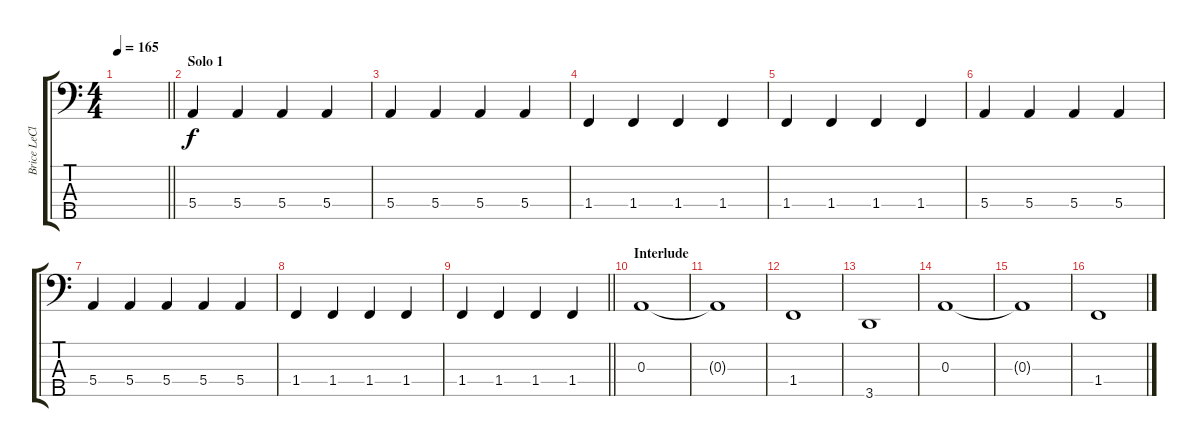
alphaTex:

\track ("Brice LeClercq" "Brice LeCl") {instrument electricbasspick}
\staff {score tabs}
\tuning (G2 D2 A1 E1 B0) {hide}
\ts (4 4)
\tempo 165
\clef f4
\barLineRight lightlight
\ks c
|
\section ("" "Solo 1")
5.4.4 5.4.4 5.4.4 5.4.4 |
5.4.4 5.4.4 5.4.4 5.4.4 |
1.4.4 1.4.4 1.4.4 1.4.4 |
1.4.4 1.4.4 1.4.4 1.4.4 |
5.4.4 5.4.4 5.4.4 5.4.4 |
5.4.4 5.4.4 5.4.4 5.4.4 5.4.4 |
1.4.4 1.4.4 1.4.4 1.4.4 |
\barLineRight lightlight
1.4.4 1.4.4 1.4.4 1.4.4 |
\section ("" "Interlude")
0.3.1 |
0.3{t}.1 |
1.4.1 |
3.5.1 |
0.3.1 |
0.3{t}.1 |
1.4.1
